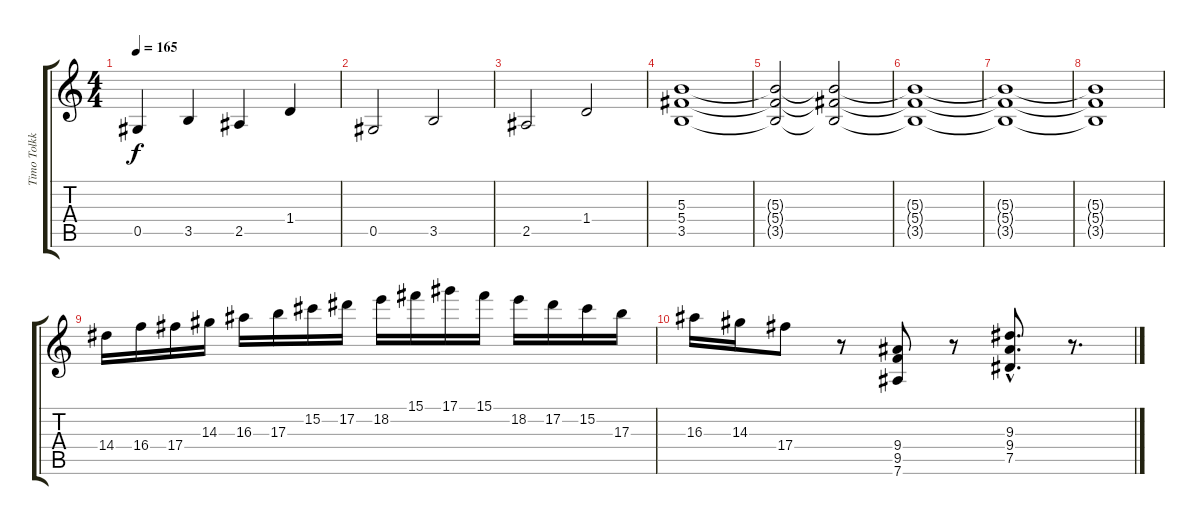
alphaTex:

\track ("Timo Tolkki" "Timo Tolkk") {instrument distortionguitar}
\staff {score tabs}
\tuning (Eb4 Bb3 Gb3 Db3 Ab2 Eb2) {hide}
\ts (4 4)
\tempo 165
\clef g2
\ks c
0.5.4{dy f} 3.5.4 2.5.4 1.4.4 |
0.5.2 3.5.2 |
2.5.2 1.4.2 |
(5.3 5.4 3.5).1 |
(5.3{t} 5.4{t} 3.5{t}).2 (5.3{t} 5.4{t} 3.5{t}).2 |
(5.3{t} 5.4{t} 3.5{t}).1 |
(5.3{t} 5.4{t} 3.5{t}).1 |
(5.3{t} 5.4{t} 3.5{t}).1 |
14.4.16 16.4.16 17.4.16 14.3.16 16.3.16 17.3.16 15.2.16 17.2.16 18.2.16 15.1.16 17.1.16 15.1.16 18.2.16 17.2.16 15.2.16 17.3.16 |
16.3.16 14.3.16 17.4.8 r.8 (9.4 9.5 7.6).8 r.8 (9.3{hac} 9.4{hac} 7.5{hac}).8{d} r.8{d}
